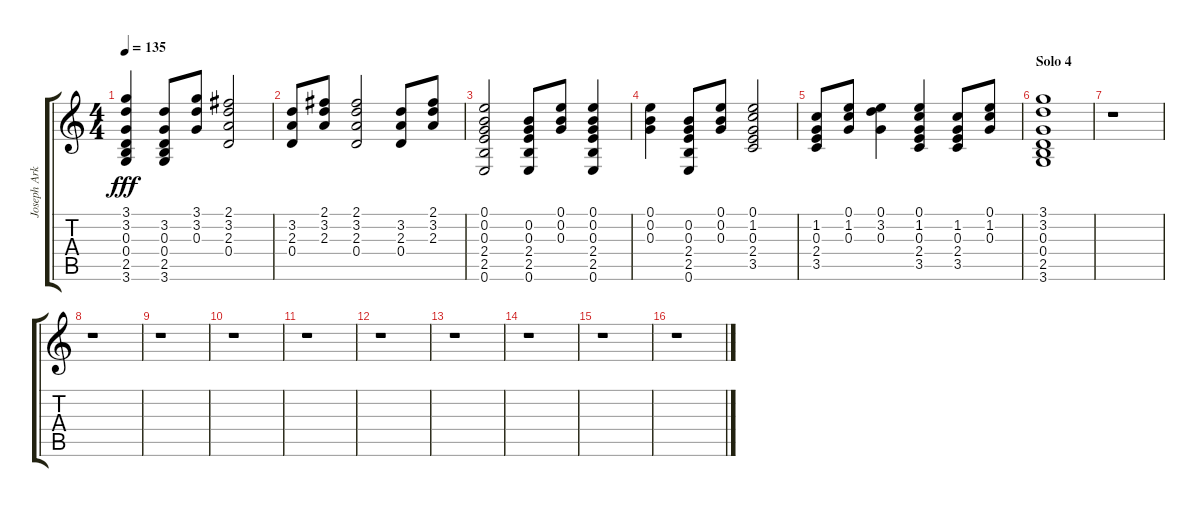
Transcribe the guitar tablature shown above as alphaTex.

\track ("Joseph Arkansas" "Joseph Ark") {instrument acousticguitarsteel}
\staff {score tabs}
\tuning (E4 B3 G3 D3 A2 E2) {hide}
\ts (4 4)
\tempo 135
\clef g2
\ks c
(3.1{t} 3.2{t} 0.3{t} 0.4{t} 2.5{t} 3.6{t}).4{dy fff} (3.2 0.3 0.4 2.5 3.6).8 (3.1 3.2 0.3).8 (2.1 3.2 2.3 0.4).2 |
(3.2 2.3 0.4).8 (2.1 3.2 2.3).8 (2.1 3.2 2.3 0.4).2 (3.2 2.3 0.4).8 (2.1 3.2 2.3).8 |
(0.1 0.2 0.3 2.4 2.5 0.6).2 (0.2 0.3 2.4 2.5 0.6).8 (0.1 0.2 0.3).8 (0.1 0.2 0.3 2.4 2.5 0.6).4 |
(0.1 0.2 0.3).4 (0.2 0.3 2.4 2.5 0.6).8 (0.1 0.2 0.3).8 (0.1 1.2 0.3 2.4 3.5).2 |
(1.2 0.3 2.4 3.5).8 (0.1 1.2 0.3).8 (0.1 3.2 0.3).4 (0.1 1.2 0.3 2.4 3.5).4 (1.2 0.3 2.4 3.5).8 (0.1 1.2 0.3).8 |
\section ("" "Solo 4")
(3.1 3.2 0.3 0.4 2.5 3.6).1 |
r.1 |
r.1 |
r.1 |
r.1 |
r.1 |
r.1 |
r.1 |
r.1 |
r.1 |
r.1
